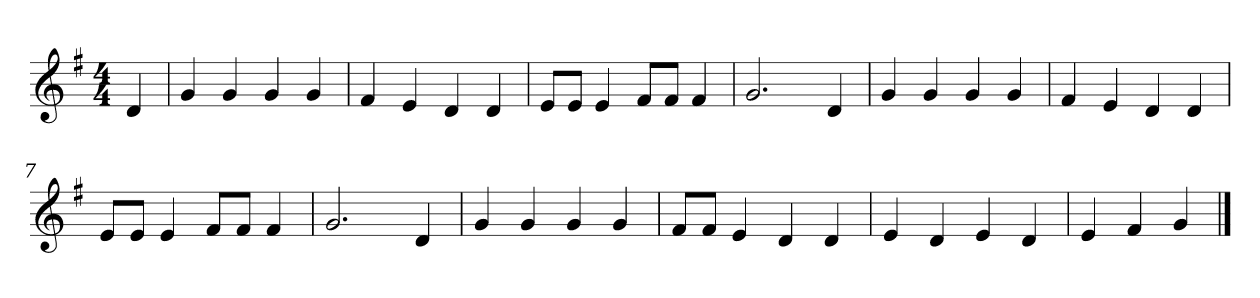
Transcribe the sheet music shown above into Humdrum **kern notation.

**kern
*part1
*staff1
*k[f#]
*M4/4
*MM120
=
4d
=1
4g
4g
4g
4g
=2
4f#
4e
4d
4d
=3
8eL
8eJ
4e
8f#L
8f#J
4f#
=4
2.g
4d
=5
4g
4g
4g
4g
=6
4f#
4e
4d
4d
=7
8eL
8eJ
4e
8f#L
8f#J
4f#
=8
2.g
4d
=9
4g
4g
4g
4g
=10
8f#L
8f#J
4e
4d
4d
=11
4e
4d
4e
4d
=12
4e
4f#
4g
==
*-
